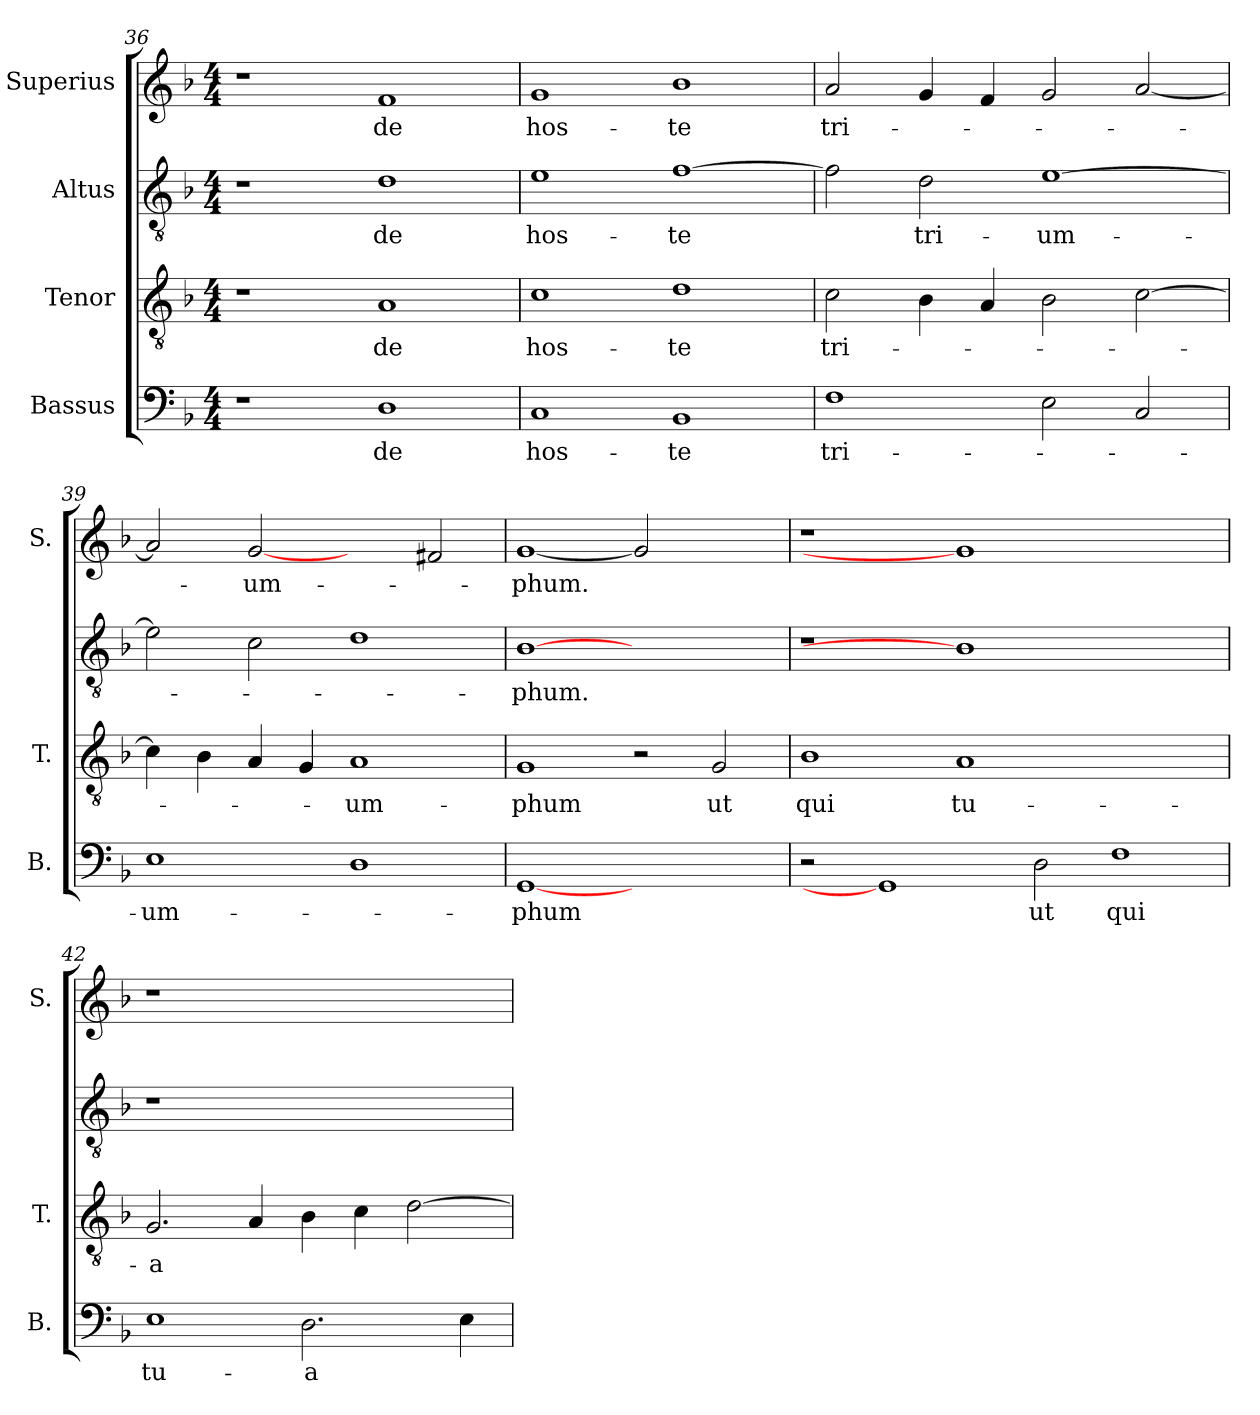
**kern	**text	**kern	**text	**kern	**text	**kern	**text
*part4	*part4	*part3	*part3	*part2	*part2	*part1	*part1
*staff4	*staff4	*staff3	*staff3	*staff2	*staff2	*staff1	*staff1
*I"Bassus	*	*I"Tenor	*	*I"Altus	*	*I"Superius	*
*I'B.	*	*I'T.	*	*	*	*I'S.	*
*clefF4	*	*clefGv2	*	*clefGv2	*	*clefG2	*
*	*	*ITrd7c12	*	*ITrd7c12	*	*	*
*k[b-]	*	*k[b-]	*	*k[b-]	*	*k[b-]	*
*F:	*	*F:	*	*F:	*	*F:	*
*M4/4	*	*M4/4	*	*M4/4	*	*M4/4	*
=36	=36	=36	=36	=36	=36	=36	=36
1r	.	1r	.	1r	.	1r	.
!	!LO:LY:b:color=#000000	!	!	!	!	!	!
!	!	!	!LO:LY:b:color=#000000	!	!	!	!
!	!	!	!	!	!LO:LY:b:color=#000000	!	!
!	!	!	!	!	!	!	!LO:LY:b:color=#000000
1Di	de	1AAi	de	1Di	de	1fi	de
!!LO:LB:g=z
=37	=37	=37	=37	=37	=37	=37	=37
!	!LO:LY:b:color=#000000	!	!	!	!	!	!
!	!	!	!LO:LY:b:color=#000000	!	!	!	!
!	!	!	!	!	!LO:LY:b:color=#000000	!	!
!	!	!	!	!	!	!	!LO:LY:b:color=#000000
1Ci	hos-	1Ci	hos-	1Ei	hos-	1gi	hos-
!	!LO:LY:b:color=#000000	!	!	!	!	!	!
!	!	!	!LO:LY:b:color=#000000	!	!	!	!
!	!	!	!	!	!LO:LY:b:color=#000000	!	!
!	!	!	!	!	!	!	!LO:LY:b:color=#000000
1BB-i	-te	1Di	-te	[>1Fi	-te	1b-i	-te
=38	=38	=38	=38	=38	=38	=38	=38
!	!LO:LY:b:color=#000000	!	!	!	!	!	!
!	!	!	!LO:LY:b:color=#000000	!	!	!	!
!	!	!	!	!	!	!	!LO:LY:b:color=#000000
1Fi	tri-	2Ci\	tri-	2Fi\]	.	2ai/	tri-
!	!	!	!	!	!LO:LY:b:color=#000000	!	!
.	.	4BB-i\	.	2Di\	tri-	4gi/	.
.	.	4AAi/	.	.	.	4fi/	.
!	!	!	!	!	!LO:LY:b:color=#000000	!	!
2Ei\	.	2BB-i\	.	[>1Ei	-um-	2gi/	.
2Ci/	.	[>2Ci\	.	.	.	[<2ai/	.
=39	=39	=39	=39	=39	=39	=39	=39
!	!LO:LY:b:color=#000000	!	!	!	!	!	!
1Ei	-um-	4Ci\]	.	2Ei\]	.	2ai/]	.
.	.	4BB-i\	.	.	.	.	.
!	!	!	!	!	!	!	!LO:LY:b:color=#000000
.	.	4AAi/	.	2Ci\	.	[2gi	-um-
.	.	4GGi/	.	.	.	.	.
!	!	!	!LO:LY:b:color=#000000	!	!	!	!
1Di	.	1AAi	-um-	1Di	.	2ryy	.
.	.	.	.	.	.	2f#Xi/	.
=40	=40	=40	=40	=40	=40	=40	=40
!	!LO:LY:b:color=#000000	!	!	!	!	!	!
!	!	!	!LO:LY:b:color=#000000	!	!	!	!
!	!	!	!	!	!LO:LY:b:color=#000000	!	!
!	!	!	!	!	!	!	!LO:LY:b:color=#000000
[1GGi	-phum	1GGi	-phum	[1BB-i	-phum.	[1gi	-phum.
1ryy	.	2r	.	1ryy	.	2gi]	.
!	!	!	!LO:LY:b:color=#000000	!	!	!	!
.	.	2GGi/	ut	.	.	2ryy	.
=41	=41	=41	=41	=41	=41	=41	=41
!	!	!	!LO:LY:b:color=#000000	!LO:N:vis=1	!	!LO:N:vis=1	!
2r	.	1BB-i	qui	1r	.	1r	.
1GGi]	.	.	.	.	.	.	.
!	!	!	!LO:LY:b:color=#000000	!	!	!	!
.	.	1AAi	tu-	1BB-i]	.	1gi]	.
!	!LO:LY:b:color=#000000	!	!	!	!	!	!
2Di\	ut	.	.	.	.	.	.
!	!LO:LY:b:color=#000000	!	!	!	!	!	!
1Fi	qui	1ryy	.	1ryy	.	1ryy	.
!!LO:LB:g=z
=42	=42	=42	=42	=42	=42	=42	=42
!	!LO:LY:b:color=#000000	!	!	!	!	!	!
!	!	!	!LO:LY:b:color=#000000	!LO:N:vis=1	!	!LO:N:vis=1	!
1Ei	tu-	2.GGi/	-a	1r	.	1r	.
.	.	4AAi/	.	.	.	.	.
!	!LO:LY:b:color=#000000	!	!	!	!	!	!
2.Di\	-a	4BB-i\	.	1ryy	.	1ryy	.
.	.	4Ci\	.	.	.	.	.
.	.	[>2Di\	.	.	.	.	.
4Ei\	.	.	.	.	.	.	.
=	=	=	=	=	=	=	=
*-	*-	*-	*-	*-	*-	*-	*-
